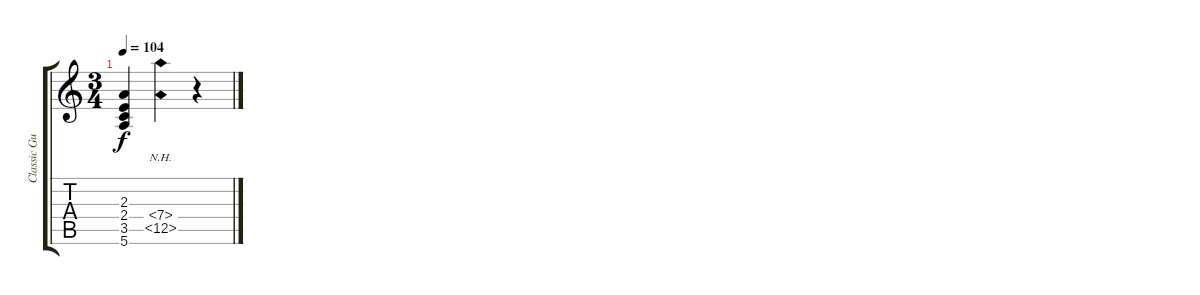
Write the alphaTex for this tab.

\track ("Classic Guitar" "Classic Gu") {instrument acousticguitarnylon}
\staff {score tabs}
\tuning (E4 B3 G3 D3 A2 E2) {hide}
\ts (3 4)
\tempo 104
\clef g2
\ks c
(2.3 2.4 3.5 5.6).4{dy f} (7.4{nh} 0.5{nh}).4 r.4
